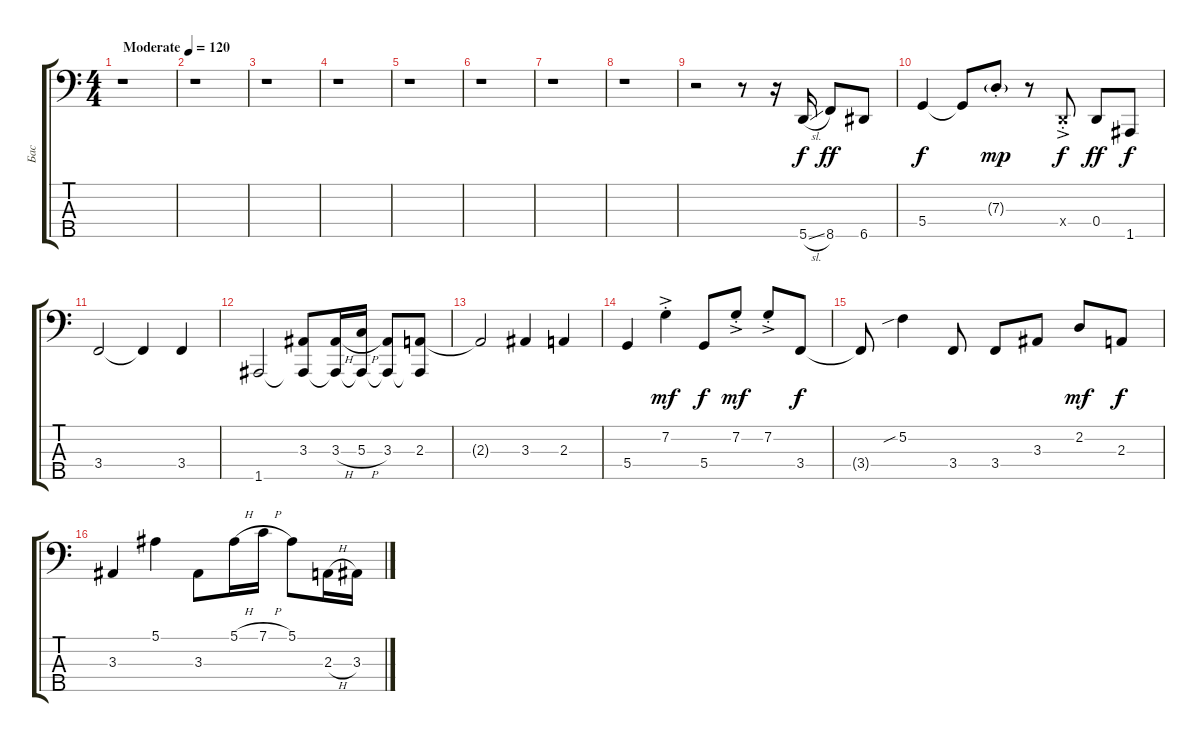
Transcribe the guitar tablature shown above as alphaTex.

\track ("Бас" "Бас") {instrument electricbassfinger}
\staff {score tabs}
\tuning (F2 C2 G1 D1 A0) {hide}
\ts (4 4)
\tempo (120 "Moderate")
\clef f4
\ks c
r.1{dy f instrument electricbassfinger} |
r.1 |
r.1 |
r.1 |
r.1 |
r.1 |
r.1 |
r.1 |
r.2 r.8 r.16 5.5{sl}.16 8.5.8{dy ff} 6.5.8 |
5.4.4{dy f} 5.4{t}.8 7.3{g st}.8{dy mp} r.8 0.4{ac st x}.8{dy f} 0.4.8{dy ff} 1.5.8{dy f} |
3.4.2 3.4{t}.4 3.4.4 |
1.5.2 (3.3 1.5{t}).8 (3.3{h} 1.5{t}).16 (5.3{h} 1.5{t}).16 (3.3 1.5{t}).8 (2.3 1.5{t}).8 |
2.3{t}.2 3.3.4 2.3.4 |
5.4.4 7.2{ac st}.4{dy mf} 5.4.8{dy f} 7.2{ac st}.8{dy mf} 7.2{ac st}.8 3.4.8{dy f} |
3.4{t}.8 5.2{sib}.4 3.4.8 3.4.8 3.3.8 2.2.8{dy mf} 2.3.8{dy f} |
3.3.4 5.1.4 3.3.8 5.1{h}.16 7.1{h}.16 5.1.8 2.3{h}.16 3.3{h}.16
